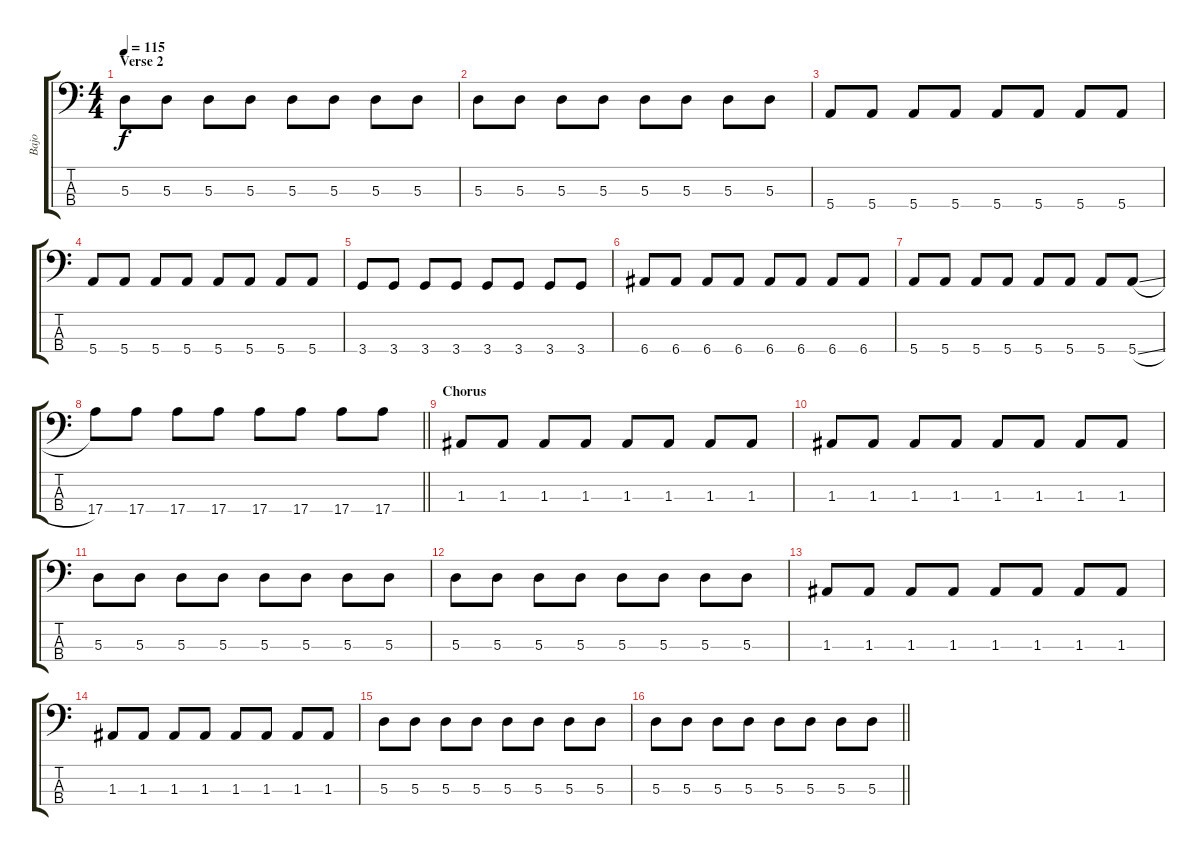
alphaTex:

\track ("Bajo" "Bajo") {instrument electricbassfinger}
\staff {score tabs}
\tuning (G2 D2 A1 E1) {hide}
\ts (4 4)
\section ("" "Verse 2")
\tempo 115
\clef f4
\ks c
5.3.8{dy f} 5.3.8 5.3.8 5.3.8 5.3.8 5.3.8 5.3.8 5.3.8 |
5.3.8 5.3.8 5.3.8 5.3.8 5.3.8 5.3.8 5.3.8 5.3.8 |
5.4.8 5.4.8 5.4.8 5.4.8 5.4.8 5.4.8 5.4.8 5.4.8 |
5.4.8 5.4.8 5.4.8 5.4.8 5.4.8 5.4.8 5.4.8 5.4.8 |
3.4.8 3.4.8 3.4.8 3.4.8 3.4.8 3.4.8 3.4.8 3.4.8 |
6.4.8 6.4.8 6.4.8 6.4.8 6.4.8 6.4.8 6.4.8 6.4.8 |
5.4.8 5.4.8 5.4.8 5.4.8 5.4.8 5.4.8 5.4.8 5.4{sl}.8 |
\barLineRight lightlight
17.4.8 17.4.8 17.4.8 17.4.8 17.4.8 17.4.8 17.4.8 17.4.8 |
\section ("" "Chorus")
1.3.8 1.3.8 1.3.8 1.3.8 1.3.8 1.3.8 1.3.8 1.3.8 |
1.3.8 1.3.8 1.3.8 1.3.8 1.3.8 1.3.8 1.3.8 1.3.8 |
5.3.8 5.3.8 5.3.8 5.3.8 5.3.8 5.3.8 5.3.8 5.3.8 |
5.3.8 5.3.8 5.3.8 5.3.8 5.3.8 5.3.8 5.3.8 5.3.8 |
1.3.8 1.3.8 1.3.8 1.3.8 1.3.8 1.3.8 1.3.8 1.3.8 |
1.3.8 1.3.8 1.3.8 1.3.8 1.3.8 1.3.8 1.3.8 1.3.8 |
5.3.8 5.3.8 5.3.8 5.3.8 5.3.8 5.3.8 5.3.8 5.3.8 |
\barLineRight lightlight
5.3.8 5.3.8 5.3.8 5.3.8 5.3.8 5.3.8 5.3.8 5.3.8
